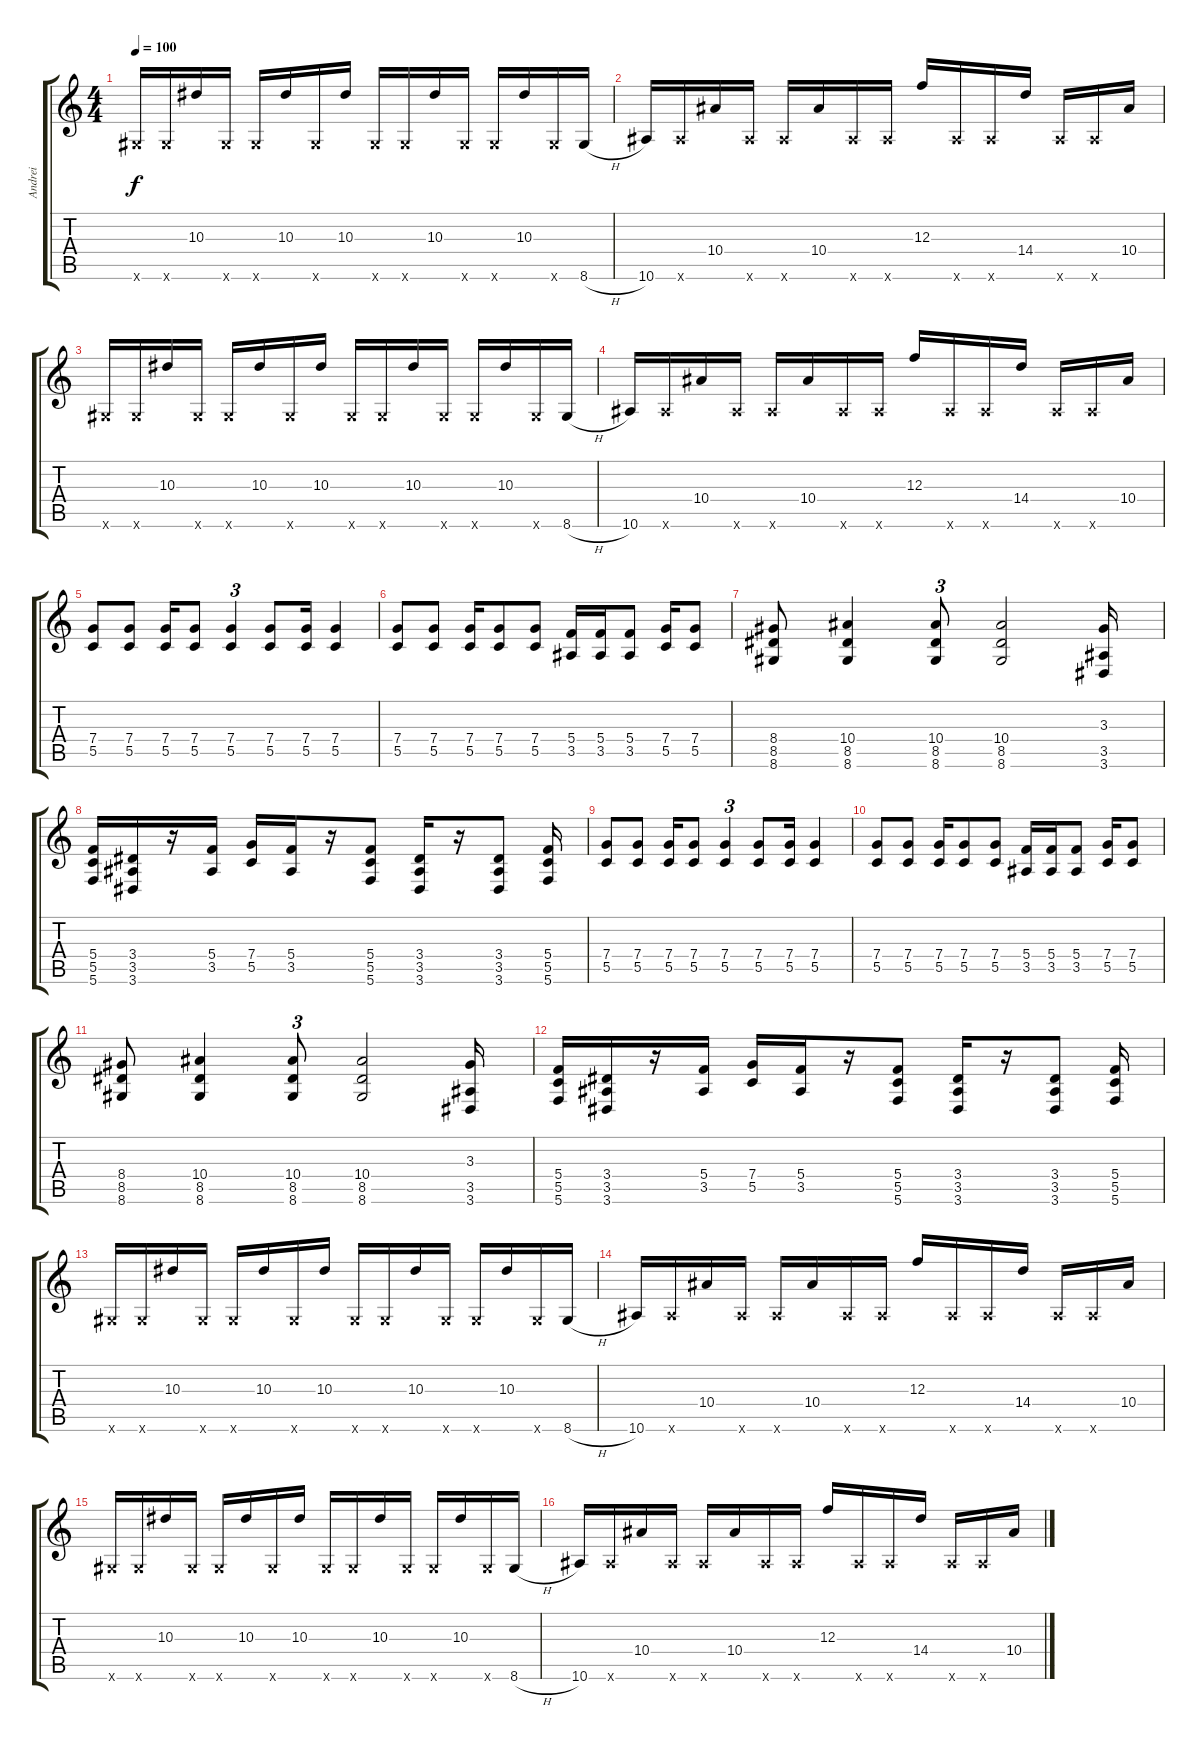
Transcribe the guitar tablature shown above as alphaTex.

\track ("Andrei" "Andrei") {instrument overdrivenguitar}
\staff {score tabs}
\tuning (D4 A3 F3 C3 G2 C2) {hide}
\ts (4 4)
\tempo 100
\clef g2
\ks c
8.6{x}.16{dy f} 8.6{x}.16 10.3.16 8.6{x}.16 8.6{x}.16 10.3.16 8.6{x}.16 10.3.16 8.6{x}.16 8.6{x}.16 10.3.16 8.6{x}.16 8.6{x}.16 10.3.16 8.6{x}.16 8.6{h}.16 |
10.6.16 10.6{x}.16 10.4.16 10.6{x}.16 10.6{x}.16 10.4.16 10.6{x}.16 10.6{x}.16 12.3.16 10.6{x}.16 10.6{x}.16 14.4.16 10.6{x}.16 10.6{x}.16 10.4.16 |
8.6{x}.16 8.6{x}.16 10.3.16 8.6{x}.16 8.6{x}.16 10.3.16 8.6{x}.16 10.3.16 8.6{x}.16 8.6{x}.16 10.3.16 8.6{x}.16 8.6{x}.16 10.3.16 8.6{x}.16 8.6{h}.16 |
10.6.16 10.6{x}.16 10.4.16 10.6{x}.16 10.6{x}.16 10.4.16 10.6{x}.16 10.6{x}.16 12.3.16 10.6{x}.16 10.6{x}.16 14.4.16 10.6{x}.16 10.6{x}.16 10.4.16 |
(7.4 5.5).8 (7.4 5.5).8 (7.4 5.5).16 (7.4 5.5).8 (7.4 5.5).4{tu (3 2)} (7.4 5.5).8 (7.4 5.5).16 (7.4 5.5).4 |
(7.4 5.5).8 (7.4 5.5).8 (7.4 5.5).16 (7.4 5.5).8 (7.4 5.5).8 (5.4 3.5).16 (5.4 3.5).16 (5.4 3.5).8 (7.4 5.5).16 (7.4 5.5).8 |
(8.4 8.5 8.6).8 (10.4 8.5 8.6).4 (10.4 8.5 8.6).8{tu (3 2)} (10.4 8.5 8.6).2 (3.3 3.5 3.6).16 |
(5.4 5.5 5.6).16 (3.4 3.5 3.6).16 r.16 (5.4 3.5).16 (7.4 5.5).16 (5.4 3.5).16 r.16 (5.4 5.5 5.6).8 (3.4 3.5 3.6).16 r.16 (3.4 3.5 3.6).8 (5.4 5.5 5.6).16 |
(7.4 5.5).8 (7.4 5.5).8 (7.4 5.5).16 (7.4 5.5).8 (7.4 5.5).4{tu (3 2)} (7.4 5.5).8 (7.4 5.5).16 (7.4 5.5).4 |
(7.4 5.5).8 (7.4 5.5).8 (7.4 5.5).16 (7.4 5.5).8 (7.4 5.5).8 (5.4 3.5).16 (5.4 3.5).16 (5.4 3.5).8 (7.4 5.5).16 (7.4 5.5).8 |
(8.4 8.5 8.6).8 (10.4 8.5 8.6).4 (10.4 8.5 8.6).8{tu (3 2)} (10.4 8.5 8.6).2 (3.3 3.5 3.6).16 |
(5.4 5.5 5.6).16 (3.4 3.5 3.6).16 r.16 (5.4 3.5).16 (7.4 5.5).16 (5.4 3.5).16 r.16 (5.4 5.5 5.6).8 (3.4 3.5 3.6).16 r.16 (3.4 3.5 3.6).8 (5.4 5.5 5.6).16 |
8.6{x}.16 8.6{x}.16 10.3.16 8.6{x}.16 8.6{x}.16 10.3.16 8.6{x}.16 10.3.16 8.6{x}.16 8.6{x}.16 10.3.16 8.6{x}.16 8.6{x}.16 10.3.16 8.6{x}.16 8.6{h}.16 |
10.6.16 10.6{x}.16 10.4.16 10.6{x}.16 10.6{x}.16 10.4.16 10.6{x}.16 10.6{x}.16 12.3.16 10.6{x}.16 10.6{x}.16 14.4.16 10.6{x}.16 10.6{x}.16 10.4.16 |
8.6{x}.16 8.6{x}.16 10.3.16 8.6{x}.16 8.6{x}.16 10.3.16 8.6{x}.16 10.3.16 8.6{x}.16 8.6{x}.16 10.3.16 8.6{x}.16 8.6{x}.16 10.3.16 8.6{x}.16 8.6{h}.16 |
10.6.16 10.6{x}.16 10.4.16 10.6{x}.16 10.6{x}.16 10.4.16 10.6{x}.16 10.6{x}.16 12.3.16 10.6{x}.16 10.6{x}.16 14.4.16 10.6{x}.16 10.6{x}.16 10.4.16
